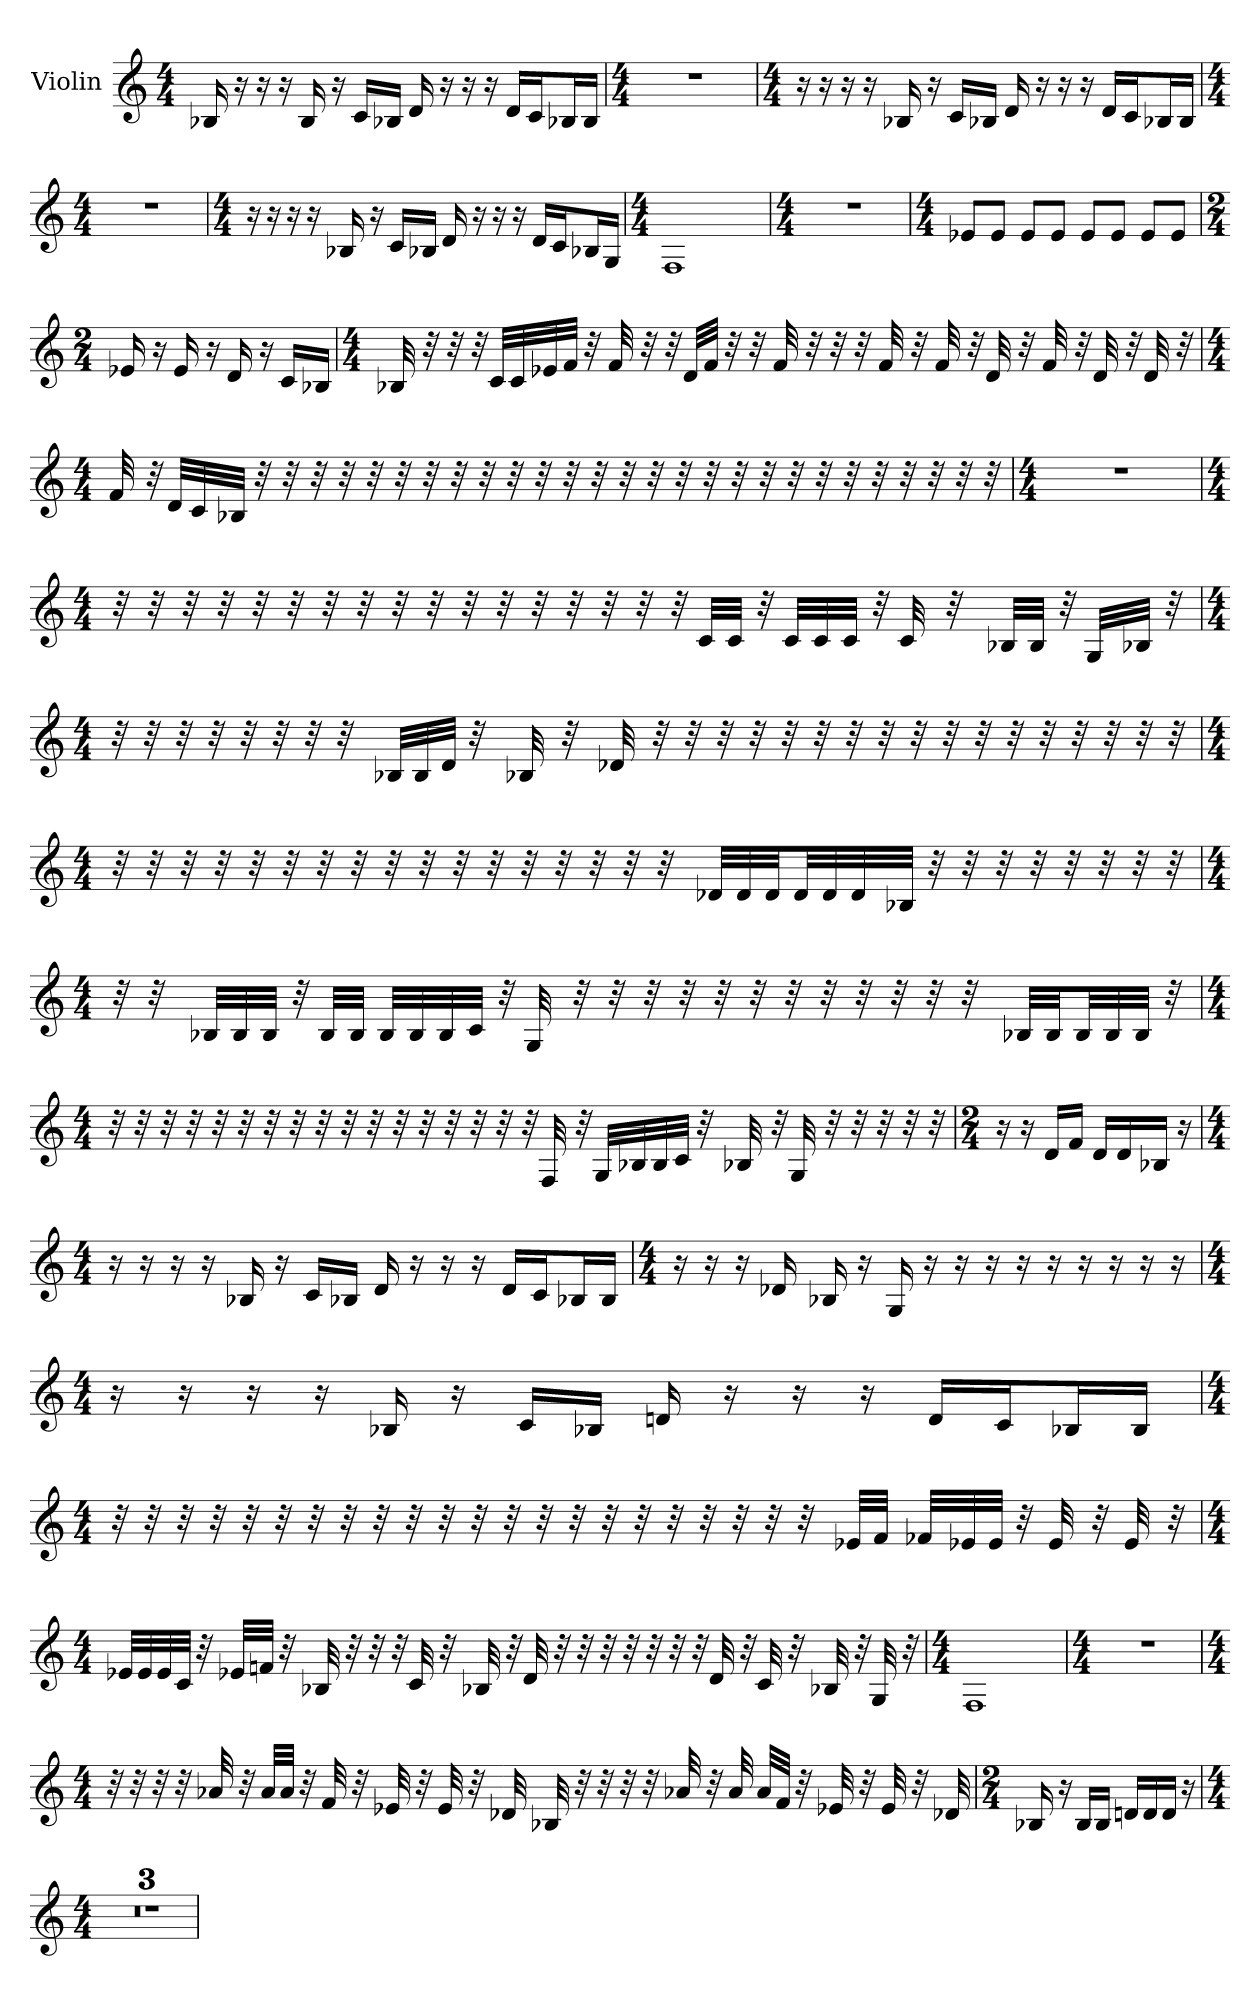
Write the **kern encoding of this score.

**kern
*part1
*staff1
*I"Violin
*I'Vln
*M4/4
=
16B-X
16r
16r
16r
16B-
16r
16cLL
16B-XJJ
16d
16r
16r
16r
16dLL
16cJ
16B-XL
16B-JJ
=
*M4/4
1r
=
*M4/4
16r
16r
16r
16r
16B-X
16r
16cLL
16B-XJJ
16d
16r
16r
16r
16dLL
16cJ
16B-XL
16B-JJ
=
*M4/4
1r
=
*M4/4
16r
16r
16r
16r
16B-X
16r
16cLL
16B-XJJ
16d
16r
16r
16r
16dLL
16cJ
16B-XL
16GJJ
=
*M4/4
1F
=
*M4/4
1r
=
*M4/4
8e-XL
8e-J
8e-L
8e-J
8e-L
8e-J
8e-L
8e-J
=
*M2/4
16e-X
16r
16e-
16r
16d
16r
16cLL
16B-XJJ
=
*M4/4
32B-X
32r
32r
32r
32cLLL
32c
32e-X
32fJJJ
32r
32f
32r
32r
32dLLL
32fJJJ
32r
32r
32f
32r
32r
32r
32f
32r
32f
32r
32d
32r
32f
32r
32d
32r
32d
32r
=
*M4/4
32f
32r
32dLLL
32c
32B-XJJJ
32r
32r
32r
32r
32r
32r
32r
32r
32r
32r
32r
32r
32r
32r
32r
32r
32r
32r
32r
32r
32r
32r
32r
32r
32r
32r
32r
=
*M4/4
1r
=
*M4/4
32r
32r
32r
32r
32r
32r
32r
32r
32r
32r
32r
32r
32r
32r
32r
32r
32r
32cLLL
32cJJJ
32r
32cLLL
32c
32cJJJ
32r
32c
32r
32B-XLLL
32B-JJJ
32r
32GLLL
32B-XJJJ
32r
=
*M4/4
32r
32r
32r
32r
32r
32r
32r
32r
32B-XLLL
32B-
32dJJJ
32r
32B-X
32r
32d-X
32r
32r
32r
32r
32r
32r
32r
32r
32r
32r
32r
32r
32r
32r
32r
32r
32r
=
*M4/4
32r
32r
32r
32r
32r
32r
32r
32r
32r
32r
32r
32r
32r
32r
32r
32r
32r
32d-XLLL
32d-
32d-JJ
32d-LL
32d-
32d-
32B-XJJJ
32r
32r
32r
32r
32r
32r
32r
32r
=
*M4/4
32r
32r
32B-XLLL
32B-
32B-JJJ
32r
32B-LLL
32B-JJJ
32B-LLL
32B-
32B-
32cJJJ
32r
32G
32r
32r
32r
32r
32r
32r
32r
32r
32r
32r
32r
32r
32B-XLLL
32B-JJ
32B-LL
32B-
32B-JJJ
32r
=
*M4/4
32r
32r
32r
32r
32r
32r
32r
32r
32r
32r
32r
32r
32r
32r
32r
32r
32r
32F
32r
32GLLL
32B-X
32B-
32cJJJ
32r
32B-X
32r
32G
32r
32r
32r
32r
32r
=
*M2/4
16r
16r
16dLL
16fJJ
16dLL
16d
16B-XJJ
16r
=
*M4/4
16r
16r
16r
16r
16B-X
16r
16cLL
16B-XJJ
16d
16r
16r
16r
16dLL
16cJ
16B-XL
16B-JJ
=
*M4/4
16r
16r
16r
16d-X
16B-X
16r
16G
16r
16r
16r
16r
16r
16r
16r
16r
16r
=
*M4/4
16r
16r
16r
16r
16B-X
16r
16cLL
16B-XJJ
16dn
16r
16r
16r
16dLL
16cJ
16B-XL
16B-JJ
=
*M4/4
32r
32r
32r
32r
32r
32r
32r
32r
32r
32r
32r
32r
32r
32r
32r
32r
32r
32r
32r
32r
32r
32r
32e-XLLL
32fJJJ
32f-XLLL
32e-X
32e-JJJ
32r
32e-
32r
32e-
32r
=
*M4/4
32e-XLLL
32e-
32e-
32cJJJ
32r
32e-XLLL
32fnJJJ
32r
32B-X
32r
32r
32r
32c
32r
32B-X
32r
32d
32r
32r
32r
32r
32r
32r
32r
32d
32r
32c
32r
32B-X
32r
32G
32r
=
*M4/4
1F
=
*M4/4
1r
=
*M4/4
32r
32r
32r
32r
32a-X
32r
32a-LLL
32a-JJJ
32r
32f
32r
32e-X
32r
32e-
32r
32d-X
32B-X
32r
32r
32r
32r
32a-X
32r
32a-
32a-LLL
32fJJJ
32r
32e-X
32r
32e-
32r
32d-X
=
*M2/4
16B-X
16r
16B-LL
16B-JJ
16dnLL
16d
16dJJ
16r
=
*M4/4
1r
=
*M4/4
1r
=
*M4/4
1r
=
*-
